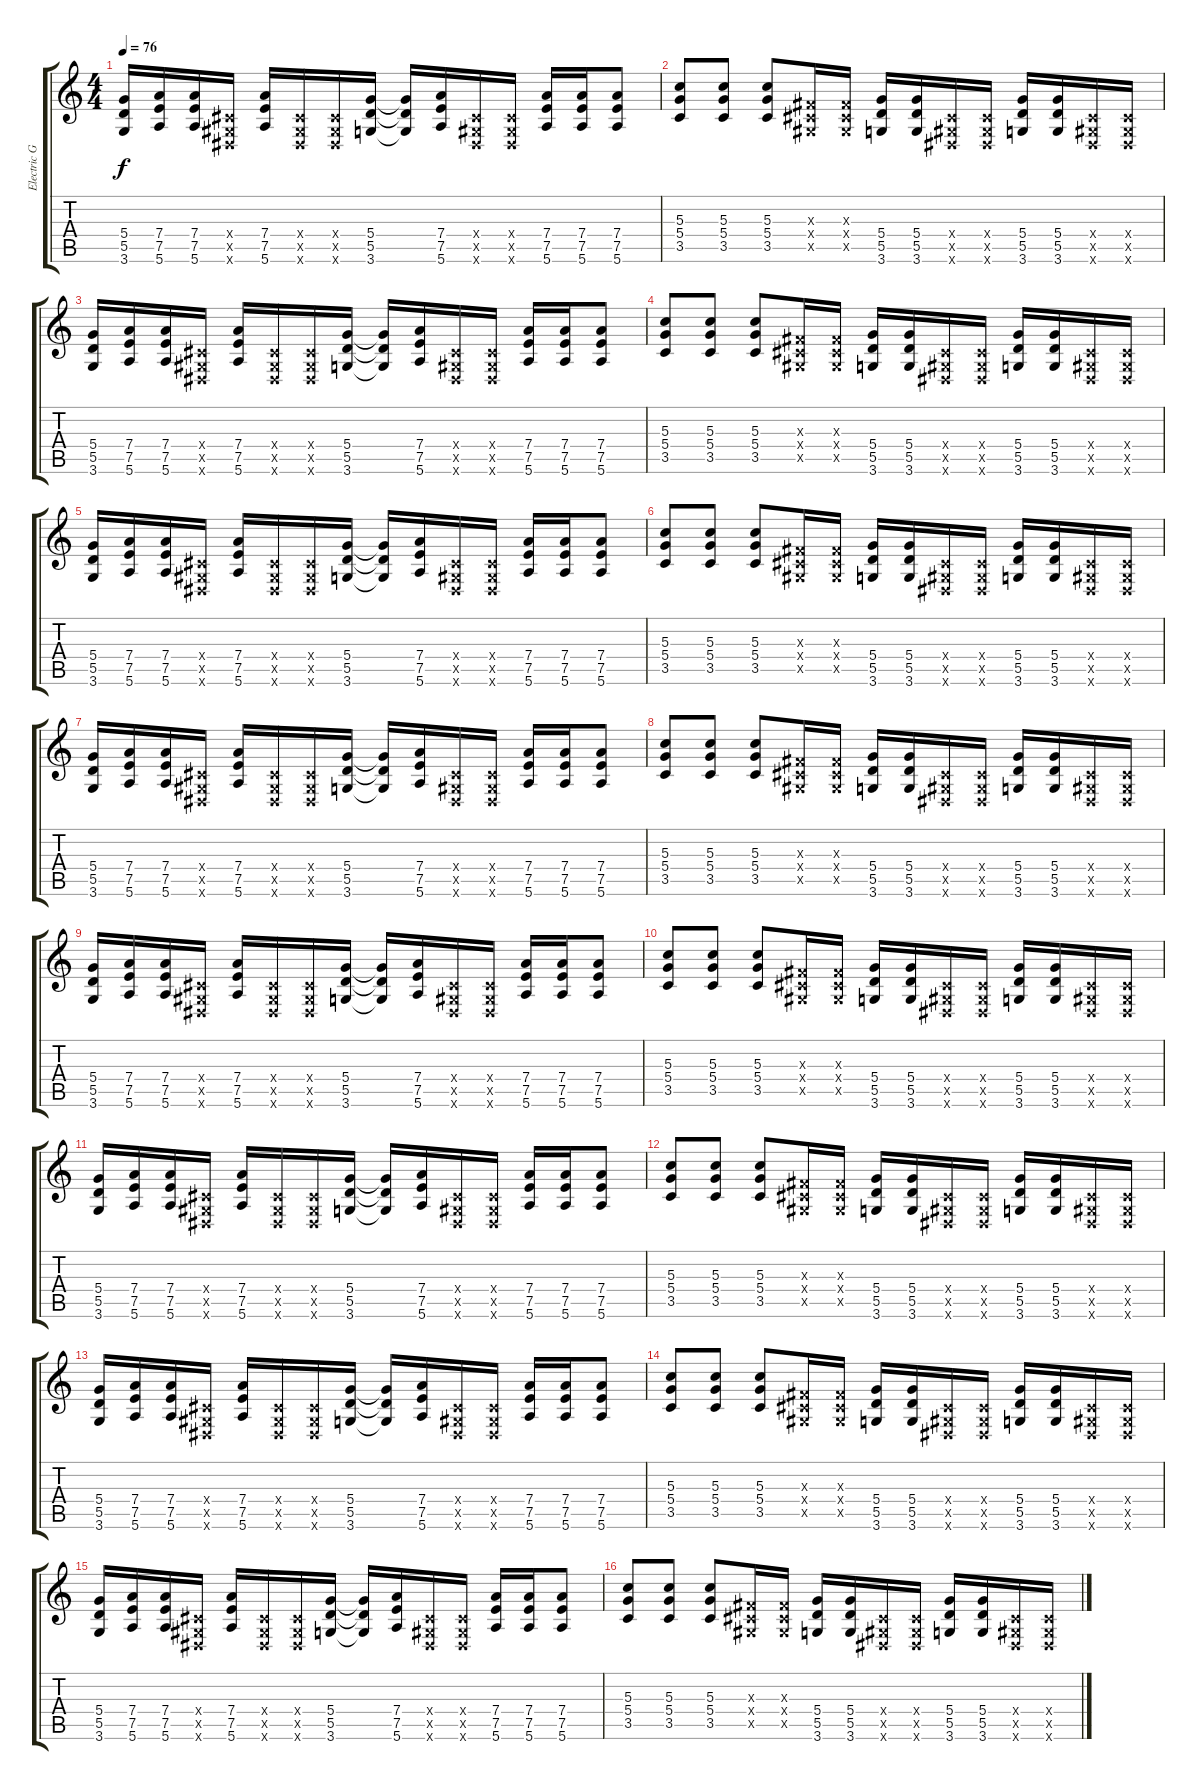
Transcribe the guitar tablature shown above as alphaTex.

\track ("Electric Guitar (2)" "Electric G") {instrument distortionguitar}
\staff {score tabs}
\tuning (E4 B3 G3 D3 A2 E2) {hide}
\ts (4 4)
\tempo 76
\clef g2
\ks c
(5.4 5.5 3.6).16{dy f} (7.4 7.5 5.6).16 (7.4 7.5 5.6).16 (-1.4{x} -1.5{x} -1.6{x}).16 (7.4 7.5 5.6).16 (-1.4{x} -1.5{x} -1.6{x}).16 (-1.4{x} -1.5{x} -1.6{x}).16 (5.4 5.5 3.6).16 (5.4{t} 5.5{t} 3.6{t}).16 (7.4 7.5 5.6).16 (-1.4{x} -1.5{x} -1.6{x}).16 (-1.4{x} -1.5{x} -1.6{x}).16 (7.4 7.5 5.6).16 (7.4 7.5 5.6).16 (7.4 7.5 5.6).8 |
(5.3 5.4 3.5).8 (5.3 5.4 3.5).8 (5.3 5.4 3.5).8 (-1.3{x} -1.4{x} -1.5{x}).16 (-1.3{x} -1.4{x} -1.5{x}).16 (5.4 5.5 3.6).16 (5.4 5.5 3.6).16 (-1.4{x} -1.5{x} -1.6{x}).16 (-1.4{x} -1.5{x} -1.6{x}).16 (5.4 5.5 3.6).16 (5.4 5.5 3.6).16 (-1.4{x} -1.5{x} -1.6{x}).16 (-1.4{x} -1.5{x} -1.6{x}).16 |
(5.4 5.5 3.6).16 (7.4 7.5 5.6).16 (7.4 7.5 5.6).16 (-1.4{x} -1.5{x} -1.6{x}).16 (7.4 7.5 5.6).16 (-1.4{x} -1.5{x} -1.6{x}).16 (-1.4{x} -1.5{x} -1.6{x}).16 (5.4 5.5 3.6).16 (5.4{t} 5.5{t} 3.6{t}).16 (7.4 7.5 5.6).16 (-1.4{x} -1.5{x} -1.6{x}).16 (-1.4{x} -1.5{x} -1.6{x}).16 (7.4 7.5 5.6).16 (7.4 7.5 5.6).16 (7.4 7.5 5.6).8 |
(5.3 5.4 3.5).8 (5.3 5.4 3.5).8 (5.3 5.4 3.5).8 (-1.3{x} -1.4{x} -1.5{x}).16 (-1.3{x} -1.4{x} -1.5{x}).16 (5.4 5.5 3.6).16 (5.4 5.5 3.6).16 (-1.4{x} -1.5{x} -1.6{x}).16 (-1.4{x} -1.5{x} -1.6{x}).16 (5.4 5.5 3.6).16 (5.4 5.5 3.6).16 (-1.4{x} -1.5{x} -1.6{x}).16 (-1.4{x} -1.5{x} -1.6{x}).16 |
(5.4 5.5 3.6).16 (7.4 7.5 5.6).16 (7.4 7.5 5.6).16 (-1.4{x} -1.5{x} -1.6{x}).16 (7.4 7.5 5.6).16 (-1.4{x} -1.5{x} -1.6{x}).16 (-1.4{x} -1.5{x} -1.6{x}).16 (5.4 5.5 3.6).16 (5.4{t} 5.5{t} 3.6{t}).16 (7.4 7.5 5.6).16 (-1.4{x} -1.5{x} -1.6{x}).16 (-1.4{x} -1.5{x} -1.6{x}).16 (7.4 7.5 5.6).16 (7.4 7.5 5.6).16 (7.4 7.5 5.6).8 |
(5.3 5.4 3.5).8 (5.3 5.4 3.5).8 (5.3 5.4 3.5).8 (-1.3{x} -1.4{x} -1.5{x}).16 (-1.3{x} -1.4{x} -1.5{x}).16 (5.4 5.5 3.6).16 (5.4 5.5 3.6).16 (-1.4{x} -1.5{x} -1.6{x}).16 (-1.4{x} -1.5{x} -1.6{x}).16 (5.4 5.5 3.6).16 (5.4 5.5 3.6).16 (-1.4{x} -1.5{x} -1.6{x}).16 (-1.4{x} -1.5{x} -1.6{x}).16 |
(5.4 5.5 3.6).16 (7.4 7.5 5.6).16 (7.4 7.5 5.6).16 (-1.4{x} -1.5{x} -1.6{x}).16 (7.4 7.5 5.6).16 (-1.4{x} -1.5{x} -1.6{x}).16 (-1.4{x} -1.5{x} -1.6{x}).16 (5.4 5.5 3.6).16 (5.4{t} 5.5{t} 3.6{t}).16 (7.4 7.5 5.6).16 (-1.4{x} -1.5{x} -1.6{x}).16 (-1.4{x} -1.5{x} -1.6{x}).16 (7.4 7.5 5.6).16 (7.4 7.5 5.6).16 (7.4 7.5 5.6).8 |
(5.3 5.4 3.5).8 (5.3 5.4 3.5).8 (5.3 5.4 3.5).8 (-1.3{x} -1.4{x} -1.5{x}).16 (-1.3{x} -1.4{x} -1.5{x}).16 (5.4 5.5 3.6).16 (5.4 5.5 3.6).16 (-1.4{x} -1.5{x} -1.6{x}).16 (-1.4{x} -1.5{x} -1.6{x}).16 (5.4 5.5 3.6).16 (5.4 5.5 3.6).16 (-1.4{x} -1.5{x} -1.6{x}).16 (-1.4{x} -1.5{x} -1.6{x}).16 |
(5.4 5.5 3.6).16 (7.4 7.5 5.6).16 (7.4 7.5 5.6).16 (-1.4{x} -1.5{x} -1.6{x}).16 (7.4 7.5 5.6).16 (-1.4{x} -1.5{x} -1.6{x}).16 (-1.4{x} -1.5{x} -1.6{x}).16 (5.4 5.5 3.6).16 (5.4{t} 5.5{t} 3.6{t}).16 (7.4 7.5 5.6).16 (-1.4{x} -1.5{x} -1.6{x}).16 (-1.4{x} -1.5{x} -1.6{x}).16 (7.4 7.5 5.6).16 (7.4 7.5 5.6).16 (7.4 7.5 5.6).8 |
(5.3 5.4 3.5).8 (5.3 5.4 3.5).8 (5.3 5.4 3.5).8 (-1.3{x} -1.4{x} -1.5{x}).16 (-1.3{x} -1.4{x} -1.5{x}).16 (5.4 5.5 3.6).16 (5.4 5.5 3.6).16 (-1.4{x} -1.5{x} -1.6{x}).16 (-1.4{x} -1.5{x} -1.6{x}).16 (5.4 5.5 3.6).16 (5.4 5.5 3.6).16 (-1.4{x} -1.5{x} -1.6{x}).16 (-1.4{x} -1.5{x} -1.6{x}).16 |
(5.4 5.5 3.6).16 (7.4 7.5 5.6).16 (7.4 7.5 5.6).16 (-1.4{x} -1.5{x} -1.6{x}).16 (7.4 7.5 5.6).16 (-1.4{x} -1.5{x} -1.6{x}).16 (-1.4{x} -1.5{x} -1.6{x}).16 (5.4 5.5 3.6).16 (5.4{t} 5.5{t} 3.6{t}).16 (7.4 7.5 5.6).16 (-1.4{x} -1.5{x} -1.6{x}).16 (-1.4{x} -1.5{x} -1.6{x}).16 (7.4 7.5 5.6).16 (7.4 7.5 5.6).16 (7.4 7.5 5.6).8 |
(5.3 5.4 3.5).8 (5.3 5.4 3.5).8 (5.3 5.4 3.5).8 (-1.3{x} -1.4{x} -1.5{x}).16 (-1.3{x} -1.4{x} -1.5{x}).16 (5.4 5.5 3.6).16 (5.4 5.5 3.6).16 (-1.4{x} -1.5{x} -1.6{x}).16 (-1.4{x} -1.5{x} -1.6{x}).16 (5.4 5.5 3.6).16 (5.4 5.5 3.6).16 (-1.4{x} -1.5{x} -1.6{x}).16 (-1.4{x} -1.5{x} -1.6{x}).16 |
(5.4 5.5 3.6).16 (7.4 7.5 5.6).16 (7.4 7.5 5.6).16 (-1.4{x} -1.5{x} -1.6{x}).16 (7.4 7.5 5.6).16 (-1.4{x} -1.5{x} -1.6{x}).16 (-1.4{x} -1.5{x} -1.6{x}).16 (5.4 5.5 3.6).16 (5.4{t} 5.5{t} 3.6{t}).16 (7.4 7.5 5.6).16 (-1.4{x} -1.5{x} -1.6{x}).16 (-1.4{x} -1.5{x} -1.6{x}).16 (7.4 7.5 5.6).16 (7.4 7.5 5.6).16 (7.4 7.5 5.6).8 |
(5.3 5.4 3.5).8 (5.3 5.4 3.5).8 (5.3 5.4 3.5).8 (-1.3{x} -1.4{x} -1.5{x}).16 (-1.3{x} -1.4{x} -1.5{x}).16 (5.4 5.5 3.6).16 (5.4 5.5 3.6).16 (-1.4{x} -1.5{x} -1.6{x}).16 (-1.4{x} -1.5{x} -1.6{x}).16 (5.4 5.5 3.6).16 (5.4 5.5 3.6).16 (-1.4{x} -1.5{x} -1.6{x}).16 (-1.4{x} -1.5{x} -1.6{x}).16 |
(5.4 5.5 3.6).16 (7.4 7.5 5.6).16 (7.4 7.5 5.6).16 (-1.4{x} -1.5{x} -1.6{x}).16 (7.4 7.5 5.6).16 (-1.4{x} -1.5{x} -1.6{x}).16 (-1.4{x} -1.5{x} -1.6{x}).16 (5.4 5.5 3.6).16 (5.4{t} 5.5{t} 3.6{t}).16 (7.4 7.5 5.6).16 (-1.4{x} -1.5{x} -1.6{x}).16 (-1.4{x} -1.5{x} -1.6{x}).16 (7.4 7.5 5.6).16 (7.4 7.5 5.6).16 (7.4 7.5 5.6).8 |
(5.3 5.4 3.5).8 (5.3 5.4 3.5).8 (5.3 5.4 3.5).8 (-1.3{x} -1.4{x} -1.5{x}).16 (-1.3{x} -1.4{x} -1.5{x}).16 (5.4 5.5 3.6).16 (5.4 5.5 3.6).16 (-1.4{x} -1.5{x} -1.6{x}).16 (-1.4{x} -1.5{x} -1.6{x}).16 (5.4 5.5 3.6).16 (5.4 5.5 3.6).16 (-1.4{x} -1.5{x} -1.6{x}).16 (-1.4{x} -1.5{x} -1.6{x}).16
